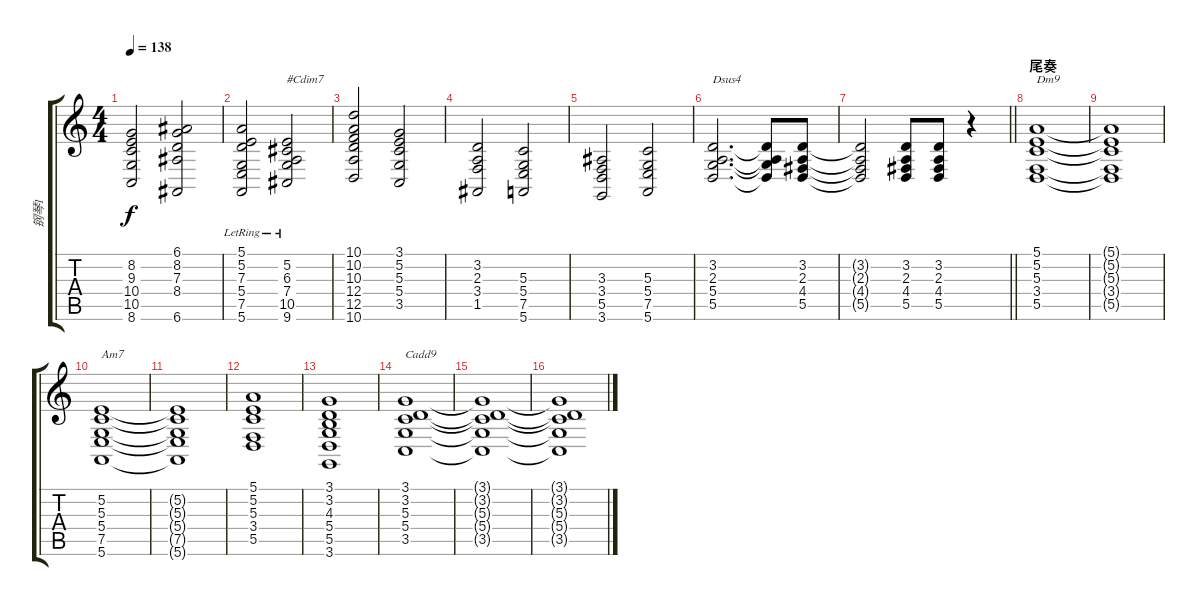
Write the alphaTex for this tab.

\track ("钢琴1" "钢琴1") {instrument acousticgrandpiano}
\staff {score tabs}
\tuning (E4 B3 G3 D3 A2 E2) {hide}
\ts (4 4)
\tempo 138
\clef g2
\ks c
(8.2 9.3 10.4 10.5 8.6).2{dy f} (6.1 8.2 7.3 8.4 6.6).2 |
(5.1{lr} 5.2{lr} 7.3{lr} 5.4{lr} 7.5{lr} 5.6{lr}).2 (5.2{lr} 6.3{lr} 7.4{lr} 10.5{lr} 9.6{lr}).2{txt "#Cdim7"} |
(10.1 10.2 10.3 12.4 12.5 10.6).2 (3.1 5.2 5.3 5.4 3.5).2 |
(3.2 2.3 3.4 1.5).2 (5.3 5.4 7.5 5.6).2 |
(3.3 3.4 5.5 3.6).2 (5.3 5.4 7.5 5.6).2 |
(3.2 2.3 5.4 5.5).2{d txt "Dsus4"} (3.2{t} 2.3{t} 5.4{t} 5.5{t}).8 (3.2 2.3 4.4 5.5).8 |
\barLineRight lightlight
(3.2{t} 2.3{t} 4.4{t} 5.5{t}).2 (3.2 2.3 4.4 5.5).8 (3.2 2.3 4.4 5.5).8 r.4 |
\section ("" "尾奏")
(5.1 5.2 5.3 3.4 5.5).1{txt "Dm9"} |
(5.1{t} 5.2{t} 5.3{t} 3.4{t} 5.5{t}).1 |
(5.2 5.3 5.4 7.5 5.6).1{txt "Am7"} |
(5.2{t} 5.3{t} 5.4{t} 7.5{t} 5.6{t}).1 |
(5.1 5.2 5.3 3.4 5.5).1 |
(3.1 3.2 4.3 5.4 5.5 3.6).1 |
(3.1 3.2 5.3 5.4 3.5).1{txt "Cadd9"} |
(3.1{t} 3.2{t} 5.3{t} 5.4{t} 3.5{t}).1 |
(3.1{t} 3.2{t} 5.3{t} 5.4{t} 3.5{t}).1
